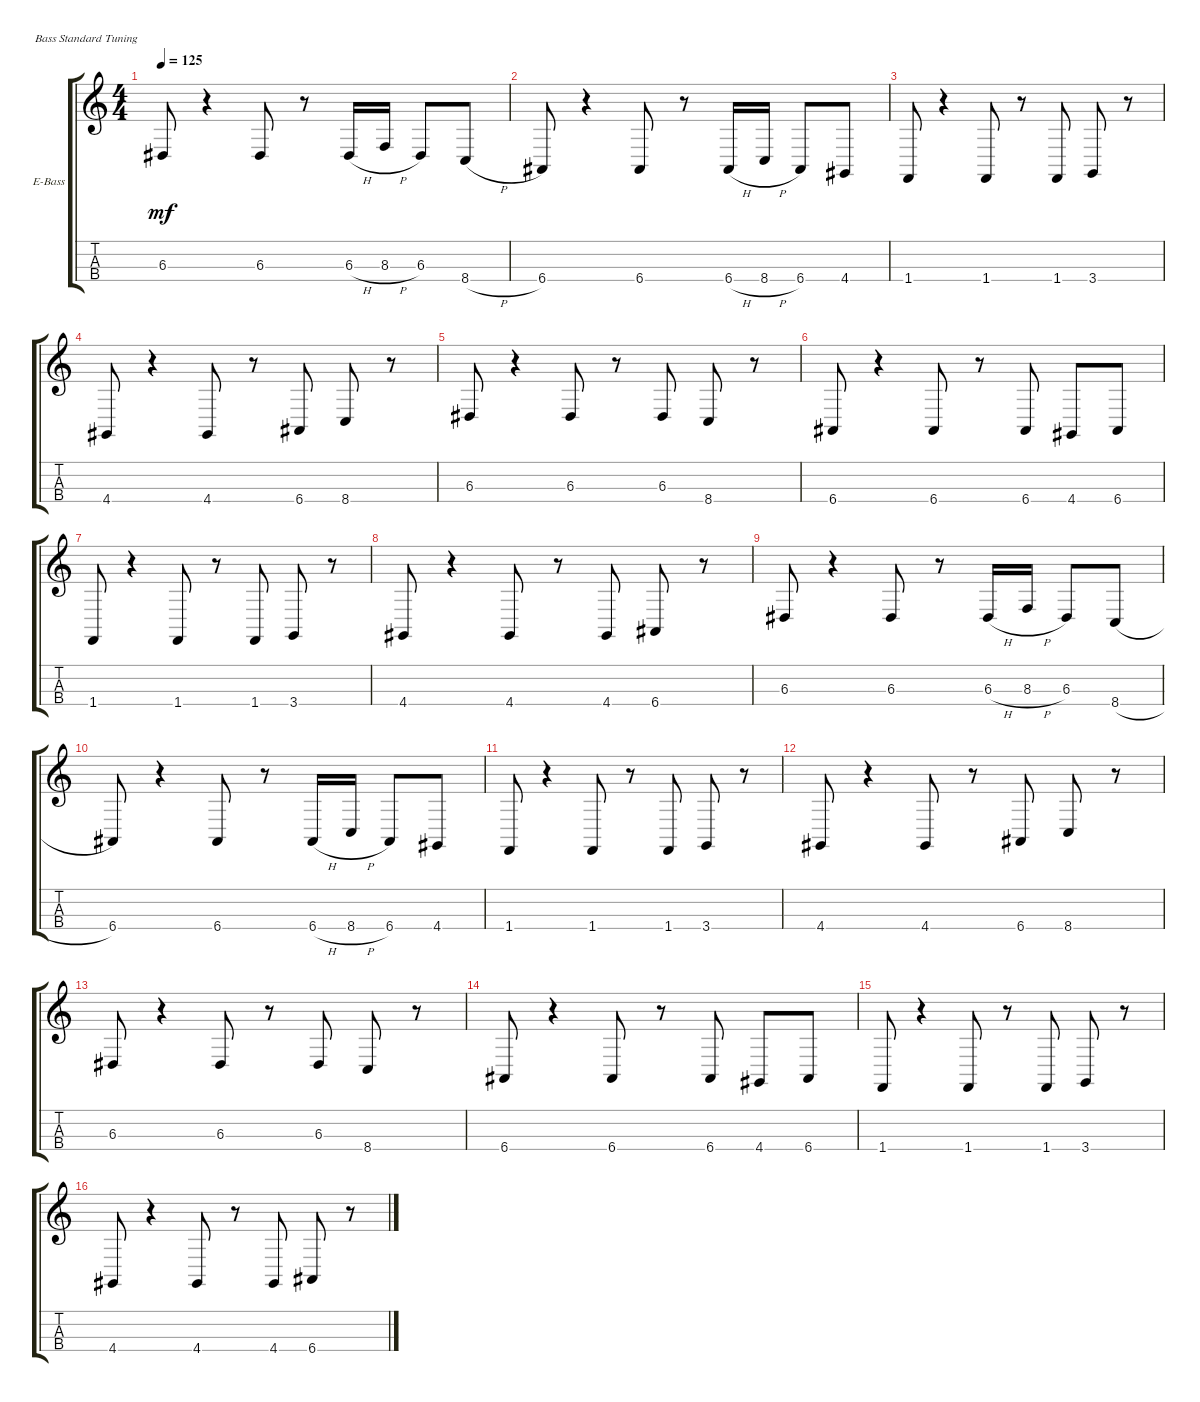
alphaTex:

\defaultSystemsLayout 4
\bracketExtendMode groupsimilarinstruments
\firstSystemTrackNameOrientation horizontal
\otherSystemsTrackNameOrientation horizontal
\track ("Electric Bass" "E-Bass") {instrument electricbassfinger}
\staff {score tabs}
\tuning (G2 D2 A1 E1)
\ts (4 4)
\tempo 125
\clef g2
\ks c
6.3.8{dy mf} r.4 6.3.8 r.8 6.3{h}.16 8.3{h}.16 6.3.8 8.4{h}.8 |
6.4.8 r.4 6.4.8 r.8 6.4{h}.16 8.4{h}.16 6.4.8 4.4.8 |
1.4.8 r.4 1.4.8 r.8 1.4.8 3.4.8 r.8 |
4.4.8 r.4 4.4.8 r.8 6.4.8 8.4.8 r.8 |
6.3.8 r.4 6.3.8 r.8 6.3.8 8.4.8 r.8 |
6.4.8 r.4 6.4.8 r.8 6.4.8 4.4.8 6.4.8 |
1.4.8 r.4 1.4.8 r.8 1.4.8 3.4.8 r.8 |
4.4.8 r.4 4.4.8 r.8 4.4.8 6.4.8 r.8 |
6.3.8 r.4 6.3.8 r.8 6.3{h}.16 8.3{h}.16 6.3.8 8.4{h}.8 |
6.4.8 r.4 6.4.8 r.8 6.4{h}.16 8.4{h}.16 6.4.8 4.4.8 |
1.4.8 r.4 1.4.8 r.8 1.4.8 3.4.8 r.8 |
4.4.8 r.4 4.4.8 r.8 6.4.8 8.4.8 r.8 |
6.3.8 r.4 6.3.8 r.8 6.3.8 8.4.8 r.8 |
6.4.8 r.4 6.4.8 r.8 6.4.8 4.4.8 6.4.8 |
1.4.8 r.4 1.4.8 r.8 1.4.8 3.4.8 r.8 |
4.4.8 r.4 4.4.8 r.8 4.4.8 6.4.8 r.8
